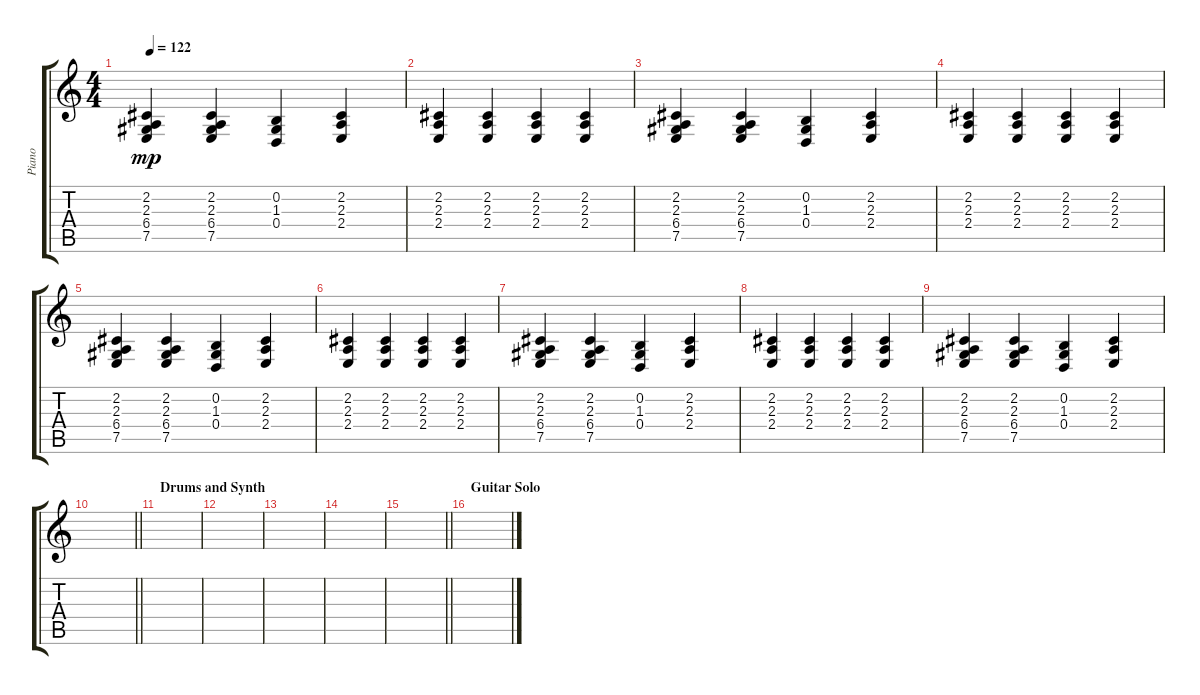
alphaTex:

\track ("Piano" "Piano") {instrument electricgrandpiano}
\staff {score tabs}
\tuning (E4 B3 G3 D3 A2 E2) {hide}
\ts (4 4)
\tempo 122
\clef g2
\ks c
(2.2 2.3 6.4 7.5).4{dy mp} (2.2 2.3 6.4 7.5).4 (0.2 1.3 0.4).4 (2.2 2.3 2.4).4 |
(2.2 2.3 2.4).4 (2.2 2.3 2.4).4 (2.2 2.3 2.4).4 (2.2 2.3 2.4).4 |
(2.2 2.3 6.4 7.5).4 (2.2 2.3 6.4 7.5).4 (0.2 1.3 0.4).4 (2.2 2.3 2.4).4 |
(2.2 2.3 2.4).4 (2.2 2.3 2.4).4 (2.2 2.3 2.4).4 (2.2 2.3 2.4).4 |
(2.2 2.3 6.4 7.5).4 (2.2 2.3 6.4 7.5).4 (0.2 1.3 0.4).4 (2.2 2.3 2.4).4 |
(2.2 2.3 2.4).4 (2.2 2.3 2.4).4 (2.2 2.3 2.4).4 (2.2 2.3 2.4).4 |
(2.2 2.3 6.4 7.5).4 (2.2 2.3 6.4 7.5).4 (0.2 1.3 0.4).4 (2.2 2.3 2.4).4 |
(2.2 2.3 2.4).4 (2.2 2.3 2.4).4 (2.2 2.3 2.4).4 (2.2 2.3 2.4).4 |
(2.2 2.3 6.4 7.5).4 (2.2 2.3 6.4 7.5).4 (0.2 1.3 0.4).4 (2.2 2.3 2.4).4 |
\barLineRight lightlight
|
\section ("" "Drums and Synth")
|
|
|
|
\barLineRight lightlight
|
\section ("" "Guitar Solo")
